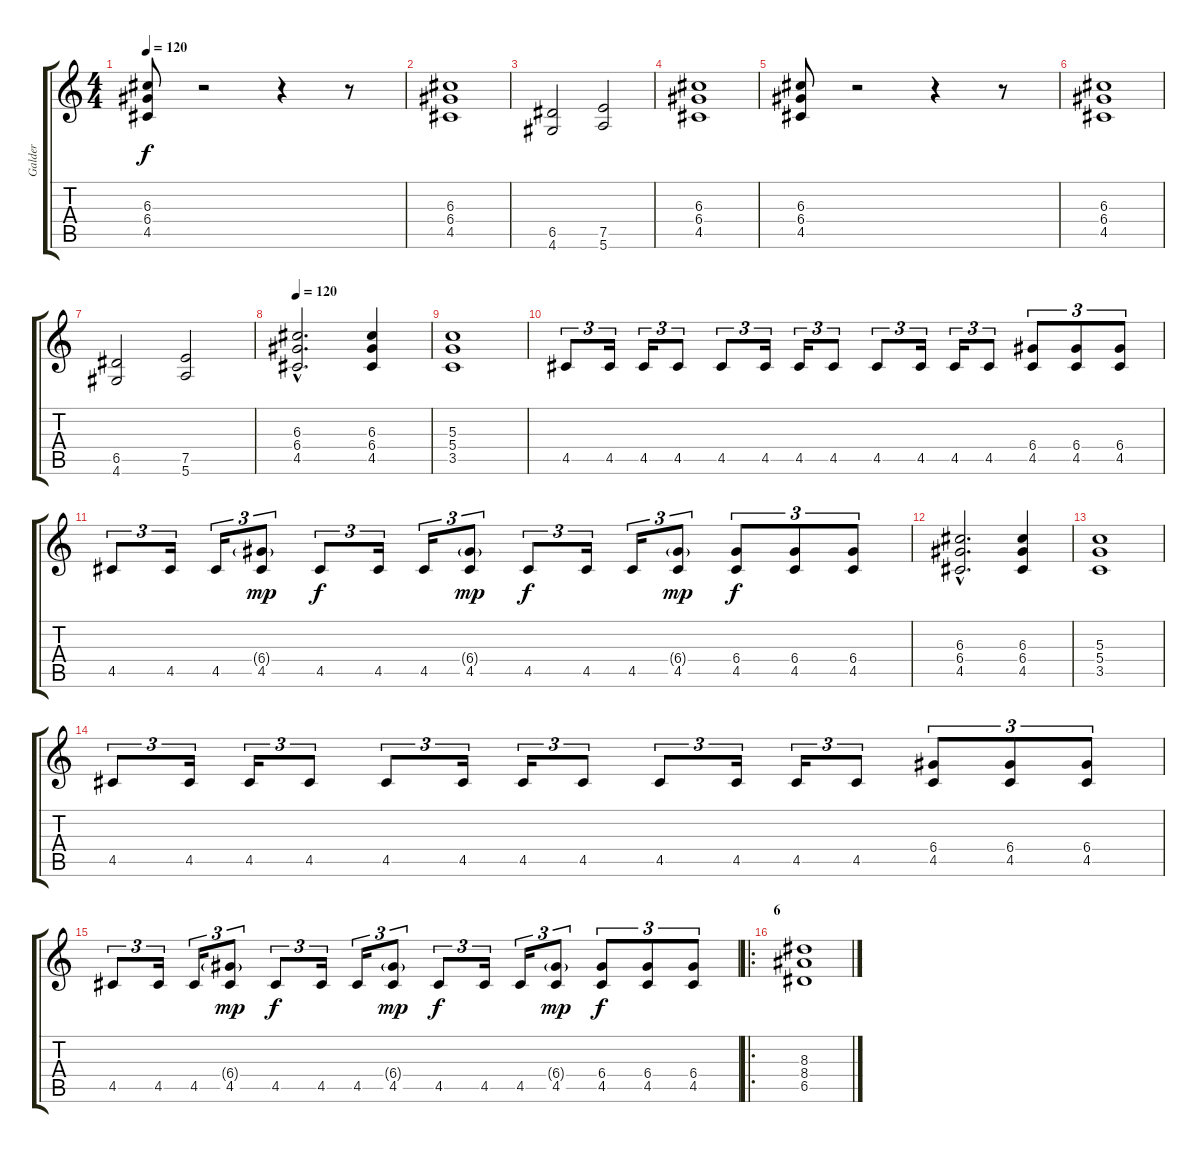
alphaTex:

\track ("Galder" "Galder") {instrument distortionguitar}
\staff {score tabs}
\tuning (E4 B3 G3 D3 A2 E2) {hide}
\ts (4 4)
\tempo 120
\clef g2
\ks c
(6.3 6.4 4.5).8{dy f} r.2 r.4 r.8 |
(6.3 6.4 4.5).1 |
(6.5 4.6).2 (7.5 5.6).2 |
(6.3 6.4 4.5).1 |
(6.3 6.4 4.5).8 r.2 r.4 r.8 |
(6.3 6.4 4.5).1 |
(6.5 4.6).2 (7.5 5.6).2 |
\tempo 120
(6.3{hac} 6.4{hac} 4.5{hac}).2{d} (6.3 6.4 4.5).4 |
(5.3 5.4 3.5).1 |
4.5.8{tu (3 2)} 4.5.16{tu (3 2)} 4.5.16{tu (3 2)} 4.5.8{tu (3 2)} 4.5.8{tu (3 2)} 4.5.16{tu (3 2)} 4.5.16{tu (3 2)} 4.5.8{tu (3 2)} 4.5.8{tu (3 2)} 4.5.16{tu (3 2)} 4.5.16{tu (3 2)} 4.5.8{tu (3 2)} (6.4 4.5).8{tu (3 2)} (6.4 4.5).8{tu (3 2)} (6.4 4.5).8{tu (3 2)} |
4.5.8{tu (3 2)} 4.5.16{tu (3 2)} 4.5.16{tu (3 2)} (6.4{g} 4.5).8{tu (3 2) dy mp} 4.5.8{tu (3 2) dy f} 4.5.16{tu (3 2)} 4.5.16{tu (3 2)} (6.4{g} 4.5).8{tu (3 2) dy mp} 4.5.8{tu (3 2) dy f} 4.5.16{tu (3 2)} 4.5.16{tu (3 2)} (6.4{g} 4.5).8{tu (3 2) dy mp} (6.4 4.5).8{tu (3 2) dy f} (6.4 4.5).8{tu (3 2)} (6.4 4.5).8{tu (3 2)} |
(6.3{hac} 6.4{hac} 4.5{hac}).2{d} (6.3 6.4 4.5).4 |
(5.3 5.4 3.5).1 |
4.5.8{tu (3 2)} 4.5.16{tu (3 2)} 4.5.16{tu (3 2)} 4.5.8{tu (3 2)} 4.5.8{tu (3 2)} 4.5.16{tu (3 2)} 4.5.16{tu (3 2)} 4.5.8{tu (3 2)} 4.5.8{tu (3 2)} 4.5.16{tu (3 2)} 4.5.16{tu (3 2)} 4.5.8{tu (3 2)} (6.4 4.5).8{tu (3 2)} (6.4 4.5).8{tu (3 2)} (6.4 4.5).8{tu (3 2)} |
4.5.8{tu (3 2)} 4.5.16{tu (3 2)} 4.5.16{tu (3 2)} (6.4{g} 4.5).8{tu (3 2) dy mp} 4.5.8{tu (3 2) dy f} 4.5.16{tu (3 2)} 4.5.16{tu (3 2)} (6.4{g} 4.5).8{tu (3 2) dy mp} 4.5.8{tu (3 2) dy f} 4.5.16{tu (3 2)} 4.5.16{tu (3 2)} (6.4{g} 4.5).8{tu (3 2) dy mp} (6.4 4.5).8{tu (3 2) dy f} (6.4 4.5).8{tu (3 2)} (6.4 4.5).8{tu (3 2)} |
\ro
\section ("" "6")
(8.3 8.4 6.5).1
